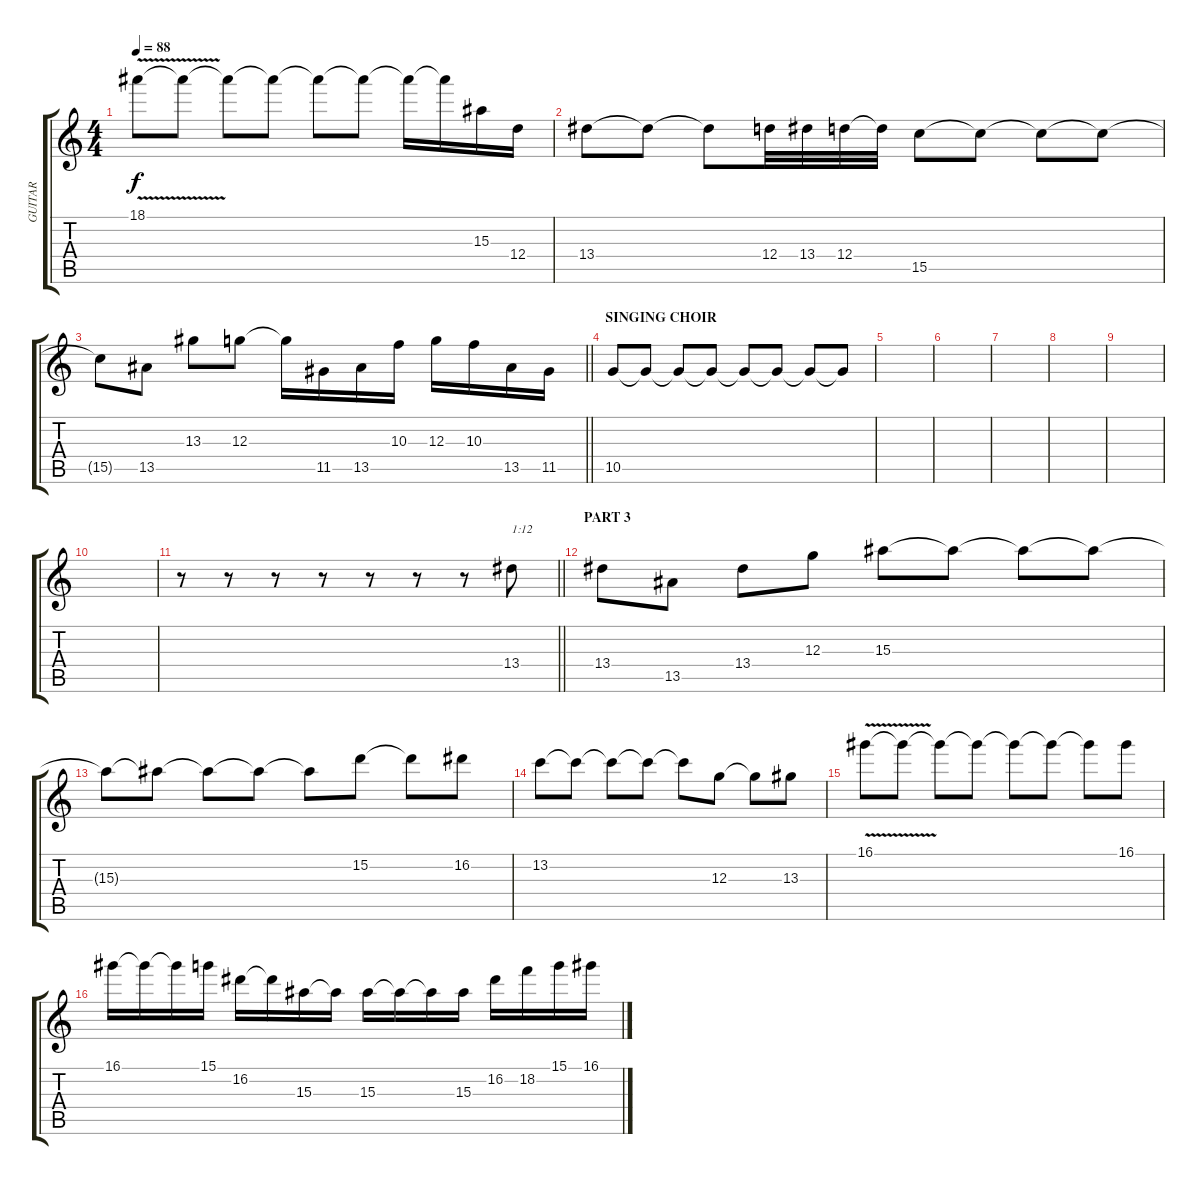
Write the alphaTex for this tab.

\track ("GUITAR" "GUITAR") {instrument overdrivenguitar}
\staff {score tabs}
\tuning (E4 B3 G3 D3 A2 E2) {hide}
\ts (4 4)
\tempo 88
\clef g2
\ks c
18.1{v}.8{dy f} 18.1{t}.8 18.1{t}.8 18.1{t}.8 18.1{t}.8 18.1{t}.8 18.1{t}.16 18.1{t}.16 15.3.16 12.4.16 |
13.4.8 13.4{t}.8 13.4{t}.8 12.4.32 13.4.32 12.4.32 12.4{t}.32 15.5.8 15.5{t}.8 15.5{t}.8 15.5{t}.8 |
\barLineRight lightlight
15.5{t}.8 13.5.8 13.3.8 12.3.8 12.3{t}.16 11.5.16 13.5.16 10.3.16 12.3.16 10.3.16 13.5.16 11.5.16 |
\section ("" "SINGING CHOIR")
10.5.8 10.5{t}.8 10.5{t}.8 10.5{t}.8 10.5{t}.8 10.5{t}.8 10.5{t}.8 10.5{t}.8 |
|
|
|
|
|
|
\barLineRight lightlight
r.8 r.8 r.8 r.8 r.8 r.8 r.8 13.4.8{txt "1:12"} |
\section ("" "PART 3")
13.4.8 13.5.8 13.4.8 12.3.8 15.3.8 15.3{t}.8 15.3{t}.8 15.3{t}.8 |
15.3{t}.8 15.3{t}.8 15.3{t}.8 15.3{t}.8 15.3{t}.8 15.2.8 15.2{t}.8 16.2.8 |
13.2.8 13.2{t}.8 13.2{t}.8 13.2{t}.8 13.2{t}.8 12.3.8 12.3{t}.8 13.3.8 |
16.1{v}.8 16.1{t}.8 16.1{t}.8 16.1{t}.8 16.1{t}.8 16.1{t}.8 16.1{t}.8 16.1.8 |
16.1.16 16.1{t}.16 16.1{t}.16 15.1.16 16.2.16 16.2{t}.16 15.3.16 15.3{t}.16 15.3.16 15.3{t}.16 15.3{t}.16 15.3.16 16.2.16 18.2.16 15.1.16 16.1.16
